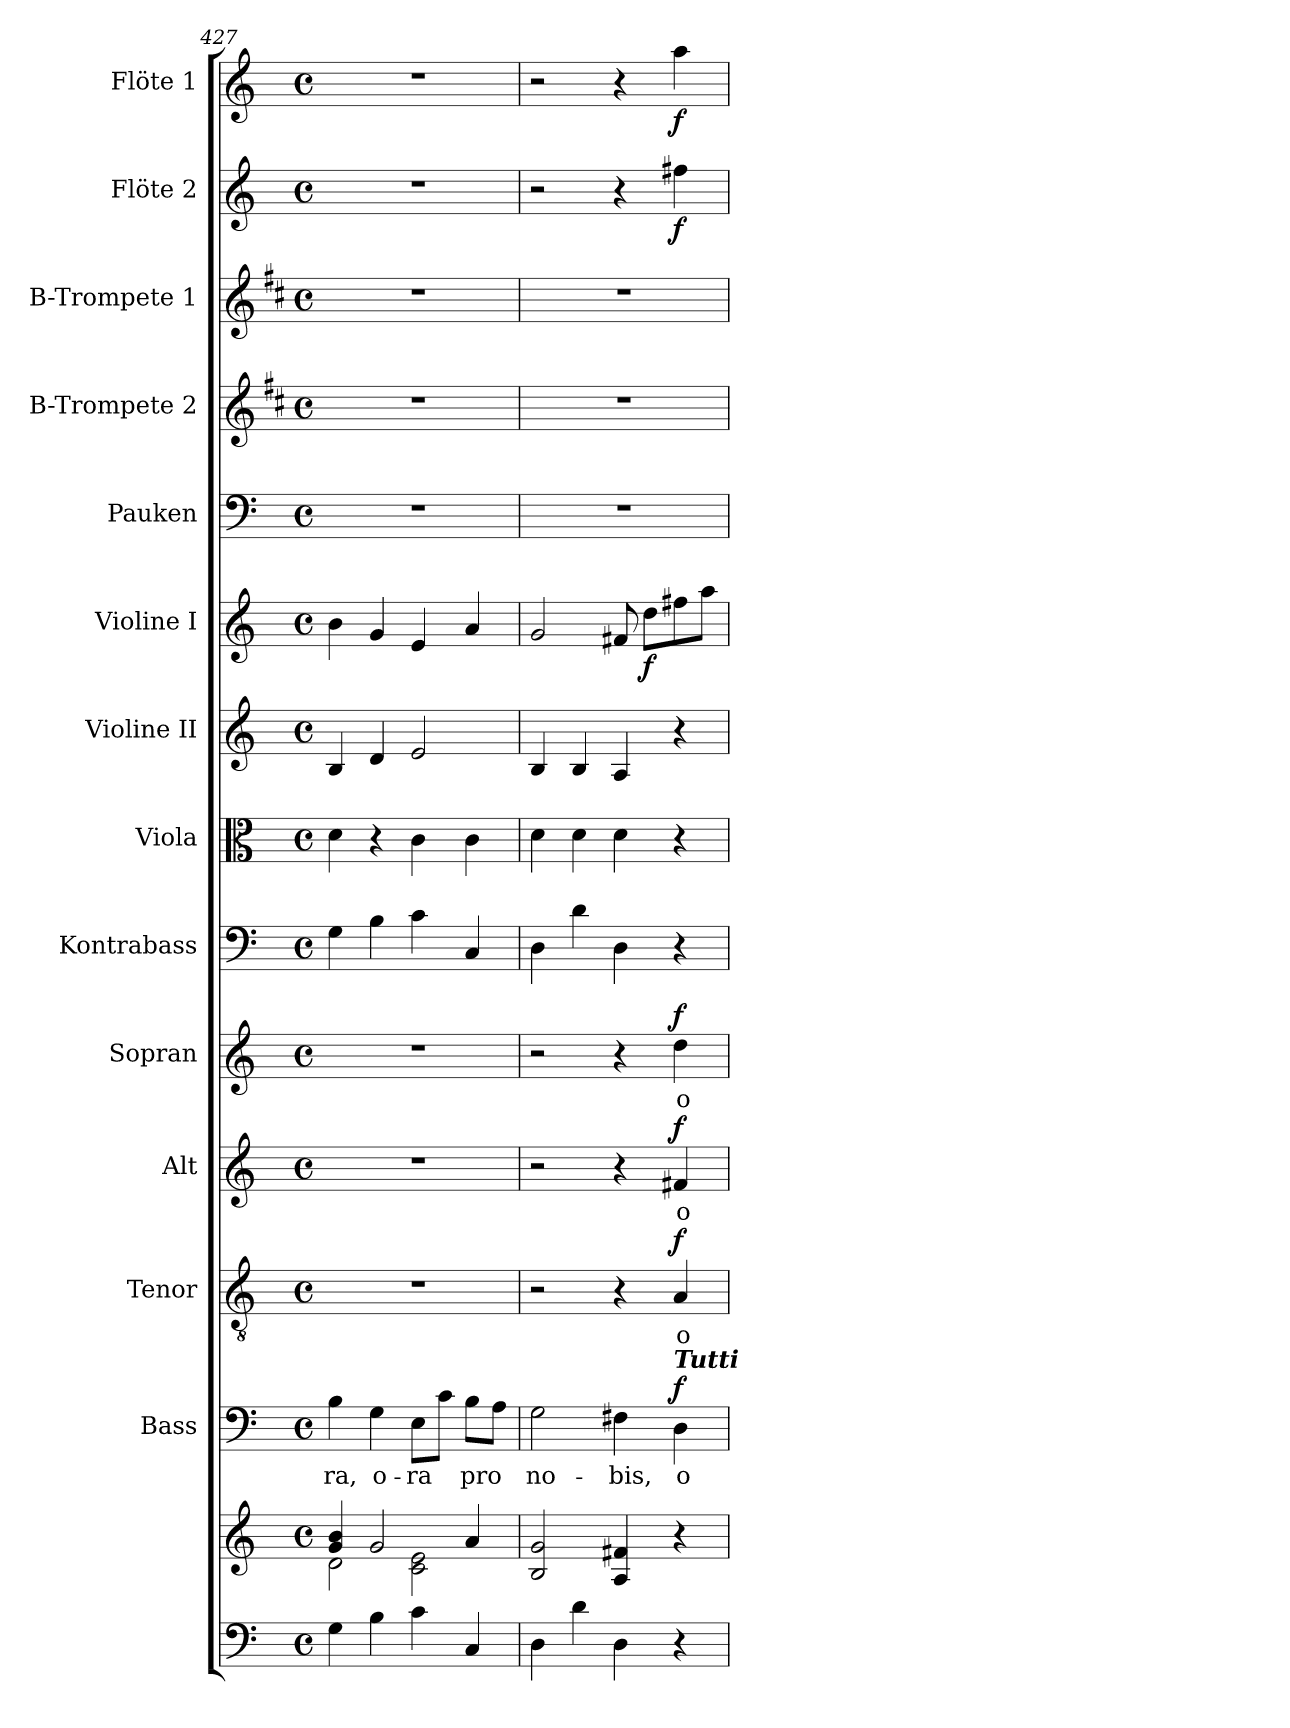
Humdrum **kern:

**kern	**kern	**kern	**text	**dynam	**kern	**text	**dynam	**kern	**text	**dynam	**kern	**text	**dynam	**kern	**kern	**kern	**kern	**dynam	**kern	**kern	**kern	**kern	**dynam	**kern	**dynam
*part14	*part14	*part13	*part13	*part13	*part12	*part12	*part12	*part11	*part11	*part11	*part10	*part10	*part10	*part9	*part8	*part7	*part6	*part6	*part5	*part4	*part3	*part2	*part2	*part1	*part1
*staff15	*staff14	*staff13	*staff13	*staff13	*staff12	*staff12	*staff12	*staff11	*staff11	*staff11	*staff10	*staff10	*staff10	*staff9	*staff8	*staff7	*staff6	*staff6	*staff5	*staff4	*staff3	*staff2	*staff2	*staff1	*staff1
*	*	*I"Bass	*	*	*I"Tenor	*	*	*I"Alt	*	*	*I"Sopran	*	*	*I"Kontrabass	*I"Viola	*I"Violine II	*I"Violine I	*	*I"Pauken	*I"B-Trompete 2	*I"B-Trompete 1	*I"Flöte 2	*	*I"Flöte 1	*
*	*	*I'B.	*	*	*I'T.	*	*	*I'A.	*	*	*I'S.	*	*	*I'Kb.	*I'Vla.	*I'Vl. II	*I'Vl. I	*	*I'Pk.	*I'B Trp. 2	*I'B Trp. 1	*I'Fl. 2	*	*I'Fl. 1	*
*clefF4	*clefG2	*clefF4	*	*	*clefGv2	*	*	*clefG2	*	*	*clefG2	*	*	*clefF4	*clefC3	*clefG2	*clefG2	*	*clefF4	*clefG2	*clefG2	*clefG2	*	*clefG2	*
*	*	*	*	*	*	*	*	*	*	*	*	*	*	*ITrd7c12	*	*	*	*	*	*ITrd1c2	*ITrd1c2	*	*	*	*
*k[]	*k[]	*k[]	*	*	*k[]	*	*	*k[]	*	*	*k[]	*	*	*k[]	*k[]	*k[]	*k[]	*	*k[]	*k[]	*k[]	*k[]	*	*k[]	*
*C:	*C:	*C:	*	*	*C:	*	*	*C:	*	*	*C:	*	*	*C:	*C:	*C:	*C:	*	*C:	*C:	*C:	*C:	*	*C:	*
*M4/4	*M4/4	*M4/4	*	*	*M4/4	*	*	*M4/4	*	*	*M4/4	*	*	*M4/4	*M4/4	*M4/4	*M4/4	*	*M4/4	*M4/4	*M4/4	*M4/4	*	*M4/4	*
*met(c)	*met(c)	*met(c)	*	*	*met(c)	*	*	*met(c)	*	*	*met(c)	*	*	*met(c)	*met(c)	*met(c)	*met(c)	*	*met(c)	*met(c)	*met(c)	*met(c)	*	*met(c)	*
=427	=427	=427	=427	=427	=427	=427	=427	=427	=427	=427	=427	=427	=427	=427	=427	=427	=427	=427	=427	=427	=427	=427	=427	=427	=427
*	*^	*	*	*	*	*	*	*	*	*	*	*	*	*	*	*	*	*	*	*	*	*	*	*	*
!	!	!	!	!LO:LY:b	!	!	!	!	!	!	!	!	!	!	!	!	!	!	!	!	!	!	!	!	!	!
4G\	4g/ 4b/	2d\	4B\	-ra,	.	1r	.	.	1r	.	.	1r	.	.	4GG\	4d\	4B/	4b\	.	1r	1r	1r	1r	.	1r	.
!	!	!	!	!LO:LY:b	!	!	!	!	!	!	!	!	!	!	!	!	!	!	!	!	!	!	!	!	!	!
4B\	2g/	.	4G\	o-	.	.	.	.	.	.	.	.	.	.	4BB\	4r	4d/	4g/	.	.	.	.	.	.	.	.
!	!	!	!	!LO:LY:b	!	!	!	!	!	!	!	!	!	!	!	!	!	!	!	!	!	!	!	!	!	!
4c\	.	2c\ 2e\	8E\L	-ra	.	.	.	.	.	.	.	.	.	.	4C\	4c\	2e/	4e/	.	.	.	.	.	.	.	.
.	.	.	8c\J	.	.	.	.	.	.	.	.	.	.	.	.	.	.	.	.	.	.	.	.	.	.	.
!	!	!	!	!LO:LY:b	!	!	!	!	!	!	!	!	!	!	!	!	!	!	!	!	!	!	!	!	!	!
4C/	4a/	.	8B\L	pro	.	.	.	.	.	.	.	.	.	.	4CC/	4c\	.	4a/	.	.	.	.	.	.	.	.
.	.	.	8A\J	.	.	.	.	.	.	.	.	.	.	.	.	.	.	.	.	.	.	.	.	.	.	.
*	*v	*v	*	*	*	*	*	*	*	*	*	*	*	*	*	*	*	*	*	*	*	*	*	*	*	*
=428	=428	=428	=428	=428	=428	=428	=428	=428	=428	=428	=428	=428	=428	=428	=428	=428	=428	=428	=428	=428	=428	=428	=428	=428	=428
!	!	!	!LO:LY:b	!	!	!	!	!	!	!	!	!	!	!	!	!	!	!	!	!	!	!	!	!	!
4D\	2B/ 2g/	2G\	no-	.	2r	.	.	2r	.	.	2r	.	.	4DD\	4d\	4B/	2g/	.	1r	1r	1r	2r	.	2r	.
4d\	.	.	.	.	.	.	.	.	.	.	.	.	.	4D\	4d\	4B/	.	.	.	.	.	.	.	.	.
!	!	!	!LO:LY:b	!	!	!	!	!	!	!	!	!	!	!	!	!	!	!	!	!	!	!	!	!	!
4D\	4A/ 4f#X/	4F#X\	-bis,	.	4r	.	.	4r	.	.	4r	.	.	4DD\	4d\	4A/	8f#X/	.	.	.	.	4r	.	4r	.
!	!	!	!	!	!	!	!	!	!	!	!	!	!	!	!	!	!	!LO:DY:b	!	!	!	!	!	!	!
.	.	.	.	.	.	.	.	.	.	.	.	.	.	.	.	.	8dd\L	f	.	.	.	.	.	.	.
!	!	!LO:TX:a:Bi:t=Tutti	!	!	!	!	!	!	!	!	!	!	!	!	!	!	!	!	!	!	!	!	!	!	!
!	!	!	!LO:LY:b	!LO:DY:a	!	!LO:LY:b	!LO:DY:a	!	!LO:LY:b	!LO:DY:a	!	!LO:LY:b	!LO:DY:a	!	!	!	!	!	!	!	!	!	!LO:DY:b	!	!LO:DY:b
4r	4r	4D\	o-	f	4A/	o-	f	4f#X/	o-	f	4dd\	o-	f	4r	4r	4r	8ff#X\	.	.	.	.	4ff#X\	f	4aa\	f
.	.	.	.	.	.	.	.	.	.	.	.	.	.	.	.	.	8aa\J	.	.	.	.	.	.	.	.
=	=	=	=	=	=	=	=	=	=	=	=	=	=	=	=	=	=	=	=	=	=	=	=	=	=
*-	*-	*-	*-	*-	*-	*-	*-	*-	*-	*-	*-	*-	*-	*-	*-	*-	*-	*-	*-	*-	*-	*-	*-	*-	*-
